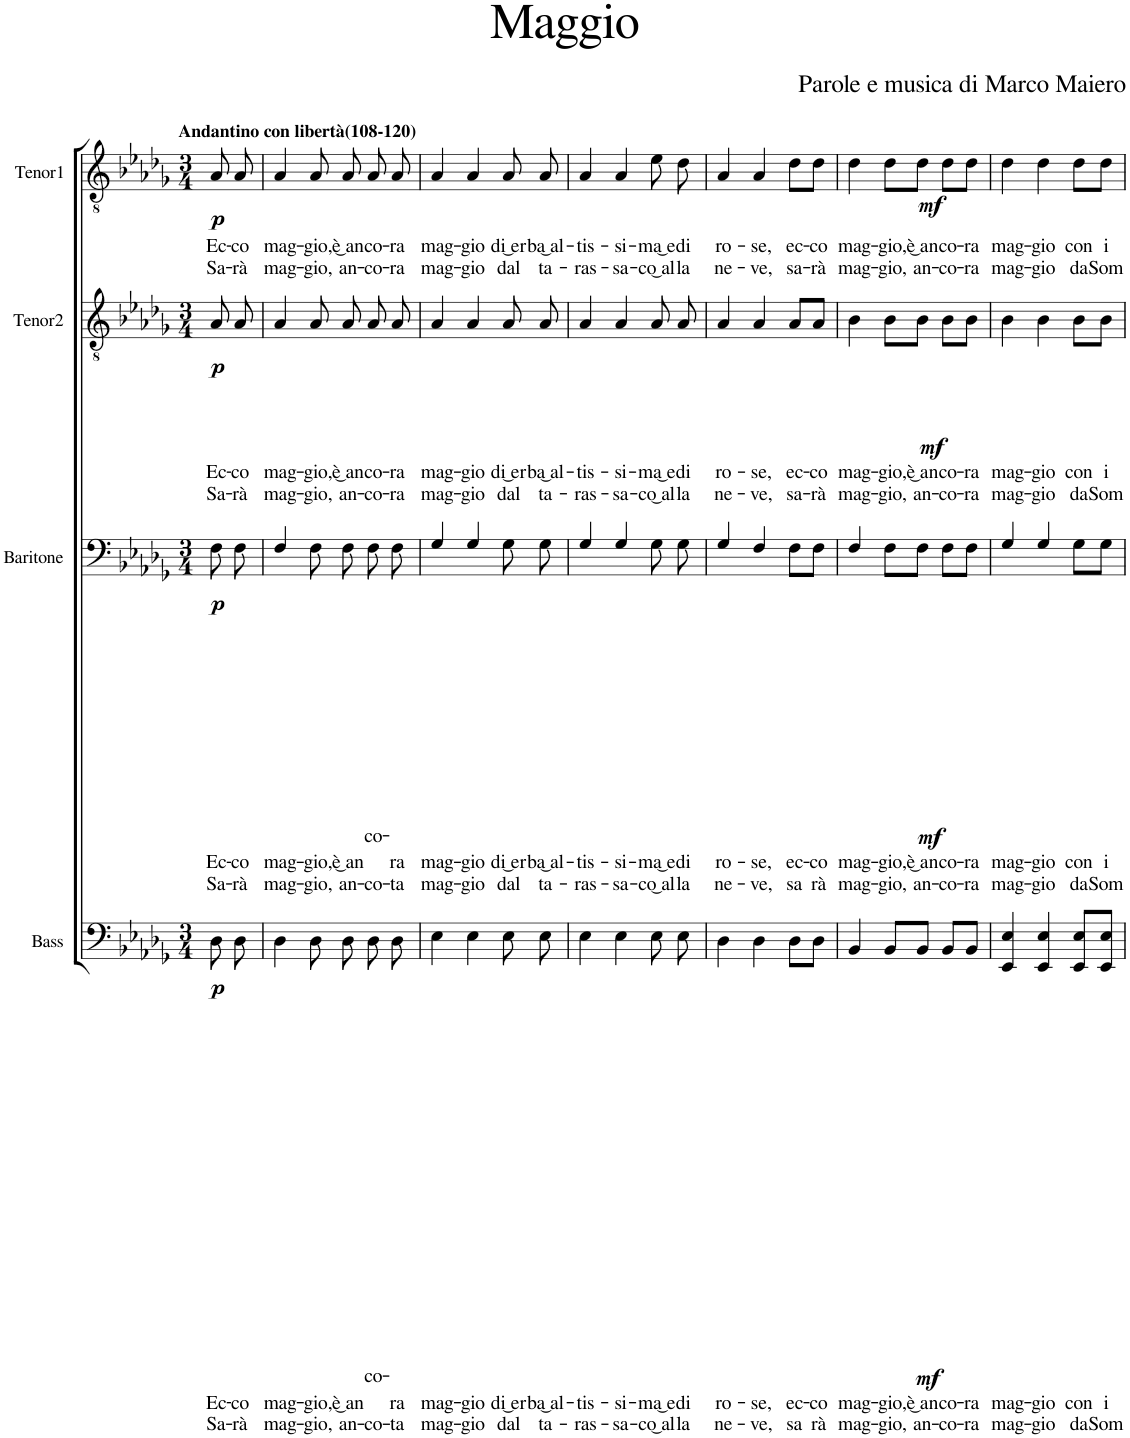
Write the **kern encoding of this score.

**kern	**text	**text	**dynam	**kern	**text	**text	**dynam	**kern	**text	**text	**dynam	**kern	**text	**text	**dynam
*part4	*part4	*part4	*part4	*part3	*part3	*part3	*part3	*part2	*part2	*part2	*part2	*part1	*part1	*part1	*part1
*staff4	*staff4	*staff4	*staff4	*staff3	*staff3	*staff3	*staff3	*staff2	*staff2	*staff2	*staff2	*staff1	*staff1	*staff1	*staff1
*I"Bass	*	*	*	*I"Baritone	*	*	*	*I"Tenor2	*	*	*	*I"Tenor1	*	*	*
*I'B.	*	*	*	*I'Bar.	*	*	*	*I'T2	*	*	*	*I'T1	*	*	*
*clefF4	*	*	*	*clefF4	*	*	*	*clefGv2	*	*	*	*clefGv2	*	*	*
*k[b-e-a-d-g-]	*	*	*	*k[b-e-a-d-g-]	*	*	*	*k[b-e-a-d-g-]	*	*	*	*k[b-e-a-d-g-]	*	*	*
*M3/4	*	*	*	*M3/4	*	*	*	*M3/4	*	*	*	*M3/4	*	*	*
=1	=1	=1	=1	=1	=1	=1	=1	=1	=1	=1	=1	=1	=1	=1	=1
!	!	!	!	!	!	!	!	!	!	!	!	!LO:TX:a:B:t=Andantino con libertà(108-120)	!	!	!
!	!LO:LY:b	!LO:LY:b	!LO:DY:b	!	!LO:LY:b	!LO:LY:b	!LO:DY:b	!	!LO:LY:b	!LO:LY:b	!LO:DY:b	!	!LO:LY:b	!LO:LY:b	!LO:DY:b
8D-\	Ec-	Sa-	p	8F\	Ec-	Sa-	p	8A-/	Ec-	Sa-	p	8A-/	Ec-	Sa-	p
!	!LO:LY:b	!LO:LY:b	!	!	!LO:LY:b	!LO:LY:b	!	!	!LO:LY:b	!LO:LY:b	!	!	!LO:LY:b	!LO:LY:b	!
8D-\	-co	-rà	.	8F\	-co	-rà	.	8A-/	-co	-rà	.	8A-/	-co	-rà	.
=2	=2	=2	=2	=2	=2	=2	=2	=2	=2	=2	=2	=2	=2	=2	=2
!	!LO:LY:b	!LO:LY:b	!	!	!LO:LY:b	!LO:LY:b	!	!	!LO:LY:b	!LO:LY:b	!	!	!LO:LY:b	!LO:LY:b	!
4D-\	mag-	mag-	.	4F/	mag-	mag-	.	4A-/	mag-	mag-	.	4A-/	mag-	mag-	.
!	!LO:LY:b	!LO:LY:b	!	!	!LO:LY:b	!LO:LY:b	!	!	!LO:LY:b	!LO:LY:b	!	!	!LO:LY:b	!LO:LY:b	!
8D-\	-gio,	-gio,	.	8F\	-gio,	-gio,	.	8A-/	-gio,	-gio,	.	8A-/	-gio,	-gio,	.
!	!LO:LY:b	!LO:LY:b	!	!	!LO:LY:b	!LO:LY:b	!	!	!LO:LY:b	!LO:LY:b	!	!	!LO:LY:b	!LO:LY:b	!
8D-\	è͜ an	an-	.	8F\	è͜ an	an-	.	8A-/	è͜ an-	an-	.	8A-/	è͜ an-	an-	.
!	!LO:LY:b	!LO:LY:b	!	!	!LO:LY:b	!LO:LY:b	!	!	!LO:LY:b	!LO:LY:b	!	!	!LO:LY:b	!LO:LY:b	!
8D-\	co-	-co-	.	8F\	co-	-co-	.	8A-/	-co-	-co-	.	8A-/	-co-	-co-	.
!	!LO:LY:b	!LO:LY:b	!	!	!LO:LY:b	!LO:LY:b	!	!	!LO:LY:b	!LO:LY:b	!	!	!LO:LY:b	!LO:LY:b	!
8D-\	-ra	-ta	.	8F\	-ra	-ta	.	8A-/	-ra	-ra	.	8A-/	-ra	-ra	.
=3	=3	=3	=3	=3	=3	=3	=3	=3	=3	=3	=3	=3	=3	=3	=3
!	!LO:LY:b	!LO:LY:b	!	!	!LO:LY:b	!LO:LY:b	!	!	!LO:LY:b	!LO:LY:b	!	!	!LO:LY:b	!LO:LY:b	!
4E-\	mag-	mag-	.	4G-/	mag-	mag-	.	4A-/	mag-	mag-	.	4A-/	mag-	mag-	.
!	!LO:LY:b	!LO:LY:b	!	!	!LO:LY:b	!LO:LY:b	!	!	!LO:LY:b	!LO:LY:b	!	!	!LO:LY:b	!LO:LY:b	!
4E-\	-gio	-gio	.	4G-/	-gio	-gio	.	4A-/	-gio	-gio	.	4A-/	-gio	-gio	.
!	!LO:LY:b	!LO:LY:b	!	!	!LO:LY:b	!LO:LY:b	!	!	!LO:LY:b	!LO:LY:b	!	!	!LO:LY:b	!LO:LY:b	!
8E-\	di͜ er-	dal	.	8G-\	di͜ er-	dal	.	8A-/	di͜ er-	dal	.	8A-/	di͜ er-	dal	.
!	!LO:LY:b	!LO:LY:b	!	!	!LO:LY:b	!LO:LY:b	!	!	!LO:LY:b	!LO:LY:b	!	!	!LO:LY:b	!LO:LY:b	!
8E-\	-ba͜ al-	ta-	.	8G-\	-ba͜ al-	ta-	.	8A-/	-ba͜ al-	ta-	.	8A-/	-ba͜ al-	ta-	.
=4	=4	=4	=4	=4	=4	=4	=4	=4	=4	=4	=4	=4	=4	=4	=4
!	!LO:LY:b	!LO:LY:b	!	!	!LO:LY:b	!LO:LY:b	!	!	!LO:LY:b	!LO:LY:b	!	!	!LO:LY:b	!LO:LY:b	!
4E-\	-tis-	-ras-	.	4G-/	-tis-	-ras-	.	4A-/	-tis-	-ras-	.	4A-/	-tis-	-ras-	.
!	!LO:LY:b	!LO:LY:b	!	!	!LO:LY:b	!LO:LY:b	!	!	!LO:LY:b	!LO:LY:b	!	!	!LO:LY:b	!LO:LY:b	!
4E-\	-si-	-sa-	.	4G-/	-si-	-sa-	.	4A-/	-si-	-sa-	.	4A-/	-si-	-sa-	.
!	!LO:LY:b	!LO:LY:b	!	!	!LO:LY:b	!LO:LY:b	!	!	!LO:LY:b	!LO:LY:b	!	!	!LO:LY:b	!LO:LY:b	!
8E-\	-ma͜ e	-co͜ al-	.	8G-\	-ma͜ e	-co͜ al-	.	8A-/	-ma͜ e	-co͜ al-	.	8e-\	-ma͜ e	-co͜ al-	.
!	!LO:LY:b	!LO:LY:b	!	!	!LO:LY:b	!LO:LY:b	!	!	!LO:LY:b	!LO:LY:b	!	!	!LO:LY:b	!LO:LY:b	!
8E-\	di	-la	.	8G-\	di	-la	.	8A-/	di	-la	.	8d-\	di	-la	.
=5	=5	=5	=5	=5	=5	=5	=5	=5	=5	=5	=5	=5	=5	=5	=5
!	!LO:LY:b	!LO:LY:b	!	!	!LO:LY:b	!LO:LY:b	!	!	!LO:LY:b	!LO:LY:b	!	!	!LO:LY:b	!LO:LY:b	!
4D-\	ro-	ne-	.	4G-/	ro-	ne-	.	4A-/	ro-	ne-	.	4A-/	ro-	ne-	.
!	!LO:LY:b	!LO:LY:b	!	!	!LO:LY:b	!LO:LY:b	!	!	!LO:LY:b	!LO:LY:b	!	!	!LO:LY:b	!LO:LY:b	!
4D-\	-se,	-ve,	.	4F/	-se,	-ve,	.	4A-/	-se,	-ve,	.	4A-/	-se,	-ve,	.
!	!LO:LY:b	!LO:LY:b	!LO:DY:b	!	!LO:LY:b	!LO:LY:b	!LO:DY:b	!	!LO:LY:b	!LO:LY:b	!LO:DY:b	!	!LO:LY:b	!LO:LY:b	!LO:DY:b
8D-\L	ec-	sa-	mf	8F\L	ec-	sa-	mf	8A-/L	ec-	sa-	mf	8d-\L	ec-	sa-	mf
!	!LO:LY:b	!LO:LY:b	!	!	!LO:LY:b	!LO:LY:b	!	!	!LO:LY:b	!LO:LY:b	!	!	!LO:LY:b	!LO:LY:b	!
8D-\J	-co	-rà	.	8F\J	-co	-rà	.	8A-/J	-co	-rà	.	8d-\J	-co	-rà	.
=6	=6	=6	=6	=6	=6	=6	=6	=6	=6	=6	=6	=6	=6	=6	=6
!	!LO:LY:b	!LO:LY:b	!	!	!LO:LY:b	!LO:LY:b	!	!	!LO:LY:b	!LO:LY:b	!	!	!LO:LY:b	!LO:LY:b	!
4BB-/	mag-	mag-	.	4F/	mag-	mag-	.	4B-\	mag-	mag-	.	4d-\	mag-	mag-	.
!	!LO:LY:b	!LO:LY:b	!	!	!LO:LY:b	!LO:LY:b	!	!	!LO:LY:b	!LO:LY:b	!	!	!LO:LY:b	!LO:LY:b	!
8BB-/L	-gio,	-gio,	.	8F\L	-gio,	-gio,	.	8B-\L	-gio,	-gio,	.	8d-\L	-gio,	-gio,	.
!	!LO:LY:b	!LO:LY:b	!	!	!LO:LY:b	!LO:LY:b	!	!	!LO:LY:b	!LO:LY:b	!	!	!LO:LY:b	!LO:LY:b	!
8BB-/J	è͜ an-	an-	.	8F\J	è͜ an-	an-	.	8B-\J	è͜ an-	an-	.	8d-\J	è͜ an-	an-	.
!	!LO:LY:b	!LO:LY:b	!	!	!LO:LY:b	!LO:LY:b	!	!	!LO:LY:b	!LO:LY:b	!	!	!LO:LY:b	!LO:LY:b	!
8BB-/L	-co-	-co-	.	8F\L	-co-	-co-	.	8B-\L	-co-	-co-	.	8d-\L	-co-	-co-	.
!	!LO:LY:b	!LO:LY:b	!	!	!LO:LY:b	!LO:LY:b	!	!	!LO:LY:b	!LO:LY:b	!	!	!LO:LY:b	!LO:LY:b	!
8BB-/J	-ra	-ra	.	8F\J	-ra	-ra	.	8B-\J	-ra	-ra	.	8d-\J	-ra	-ra	.
=7	=7	=7	=7	=7	=7	=7	=7	=7	=7	=7	=7	=7	=7	=7	=7
!	!LO:LY:b	!LO:LY:b	!	!	!LO:LY:b	!LO:LY:b	!	!	!LO:LY:b	!LO:LY:b	!	!	!LO:LY:b	!LO:LY:b	!
4EE-/ 4E-/	mag-	mag-	.	4G-/	mag-	mag-	.	4B-\	mag-	mag-	.	4d-\	mag-	mag-	.
!	!LO:LY:b	!LO:LY:b	!	!	!LO:LY:b	!LO:LY:b	!	!	!LO:LY:b	!LO:LY:b	!	!	!LO:LY:b	!LO:LY:b	!
4EE-/ 4E-/	-gio	-gio	.	4G-/	-gio	-gio	.	4B-\	-gio	-gio	.	4d-\	-gio	-gio	.
!	!LO:LY:b	!LO:LY:b	!	!	!LO:LY:b	!LO:LY:b	!	!	!LO:LY:b	!LO:LY:b	!	!	!LO:LY:b	!LO:LY:b	!
8EE-/ 8E-/L	con	da	.	8G-\L	con	da	.	8B-\L	con	da	.	8d-\L	con	da	.
!	!LO:LY:b	!LO:LY:b	!	!	!LO:LY:b	!LO:LY:b	!	!	!LO:LY:b	!LO:LY:b	!	!	!LO:LY:b	!LO:LY:b	!
8EE-/ 8E-/J	i	Som-	.	8G-\J	i	Som-	.	8B-\J	i	Som-	.	8d-\J	i	Som-	.
=	=	=	=	=	=	=	=	=	=	=	=	=	=	=	=
*-	*-	*-	*-	*-	*-	*-	*-	*-	*-	*-	*-	*-	*-	*-	*-
